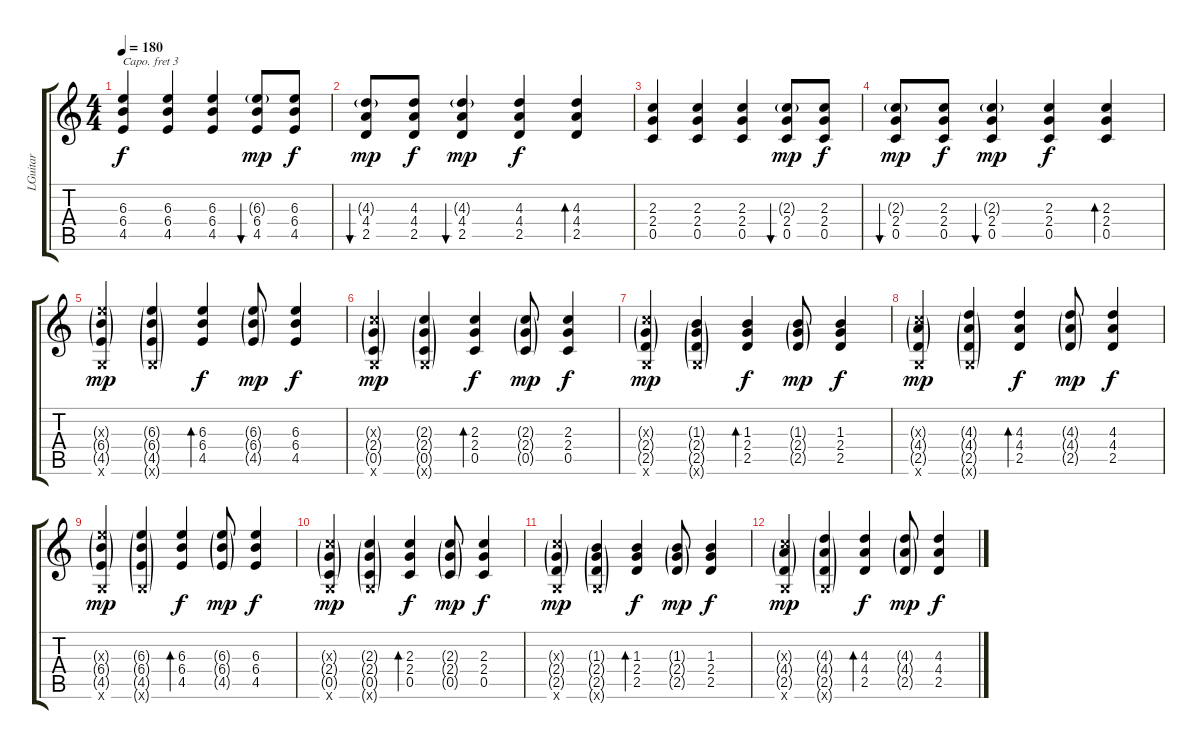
\track ("LGuitar" "LGuitar") {instrument acousticguitarsteel}
\staff {score tabs}
\capo 3
\tuning (E4 B3 G3 D3 A2 E2) {hide}
\ts (4 4)
\tempo 180
\clef g2
\ks c
(6.3 6.4 4.5).4{dy f} (6.3 6.4 4.5).4 (6.3 6.4 4.5).4 (6.3{g} 6.4 4.5).8{bu 60 dy mp} (6.3 6.4 4.5).8{dy f} |
(4.3{g} 4.4 2.5).8{bu 60 dy mp} (4.3 4.4 2.5).8{dy f} (4.3{g} 4.4 2.5).4{bu 60 dy mp} (4.3 4.4 2.5).4{dy f} (4.3 4.4 2.5).4{bd 60} |
(2.3 2.4 0.5).4 (2.3 2.4 0.5).4 (2.3 2.4 0.5).4 (2.3{g} 2.4 0.5).8{bu 60 dy mp} (2.3 2.4 0.5).8{dy f} |
(2.3{g} 2.4 0.5).8{bu 60 dy mp} (2.3 2.4 0.5).8{dy f} (2.3{g} 2.4 0.5).4{bu 60 dy mp} (2.3 2.4 0.5).4{dy f} (2.3 2.4 0.5).4{bd 60} |
(6.3{g x} 6.4{g} 4.5{g} 0.6{x}).4{dy mp} (6.3{g} 6.4{g} 4.5{g} 0.6{g x}).4 (6.3 6.4 4.5).4{bd 30 dy f} (6.3{g} 6.4{g} 4.5{g}).8{dy mp} (6.3 6.4 4.5).4{dy f} |
(2.3{g x} 2.4{g} 0.5{g} 0.6{x}).4{dy mp} (2.3{g} 2.4{g} 0.5{g} 0.6{g x}).4 (2.3 2.4 0.5).4{bd 30 dy f} (2.3{g} 2.4{g} 0.5{g}).8{dy mp} (2.3 2.4 0.5).4{dy f} |
(2.3{g x} 2.4{g} 2.5{g} 0.6{x}).4{dy mp} (1.3{g} 2.4{g} 2.5{g} 0.6{g x}).4 (1.3 2.4 2.5).4{bd 30 dy f} (1.3{g} 2.4{g} 2.5{g}).8{dy mp} (1.3 2.4 2.5).4{dy f} |
(2.3{g x} 4.4{g} 2.5{g} 0.6{x}).4{dy mp} (4.3{g} 4.4{g} 2.5{g} 0.6{g x}).4 (4.3 4.4 2.5).4{bd 30 dy f} (4.3{g} 4.4{g} 2.5{g}).8{dy mp} (4.3 4.4 2.5).4{dy f} |
(6.3{g x} 6.4{g} 4.5{g} 0.6{x}).4{dy mp} (6.3{g} 6.4{g} 4.5{g} 0.6{g x}).4 (6.3 6.4 4.5).4{bd 30 dy f} (6.3{g} 6.4{g} 4.5{g}).8{dy mp} (6.3 6.4 4.5).4{dy f} |
(2.3{g x} 2.4{g} 0.5{g} 0.6{x}).4{dy mp} (2.3{g} 2.4{g} 0.5{g} 0.6{g x}).4 (2.3 2.4 0.5).4{bd 30 dy f} (2.3{g} 2.4{g} 0.5{g}).8{dy mp} (2.3 2.4 0.5).4{dy f} |
(2.3{g x} 2.4{g} 2.5{g} 0.6{x}).4{dy mp} (1.3{g} 2.4{g} 2.5{g} 0.6{g x}).4 (1.3 2.4 2.5).4{bd 30 dy f} (1.3{g} 2.4{g} 2.5{g}).8{dy mp} (1.3 2.4 2.5).4{dy f} |
(2.3{g x} 4.4{g} 2.5{g} 0.6{x}).4{dy mp} (4.3{g} 4.4{g} 2.5{g} 0.6{g x}).4 (4.3 4.4 2.5).4{bd 30 dy f} (4.3{g} 4.4{g} 2.5{g}).8{dy mp} (4.3 4.4 2.5).4{dy f}
